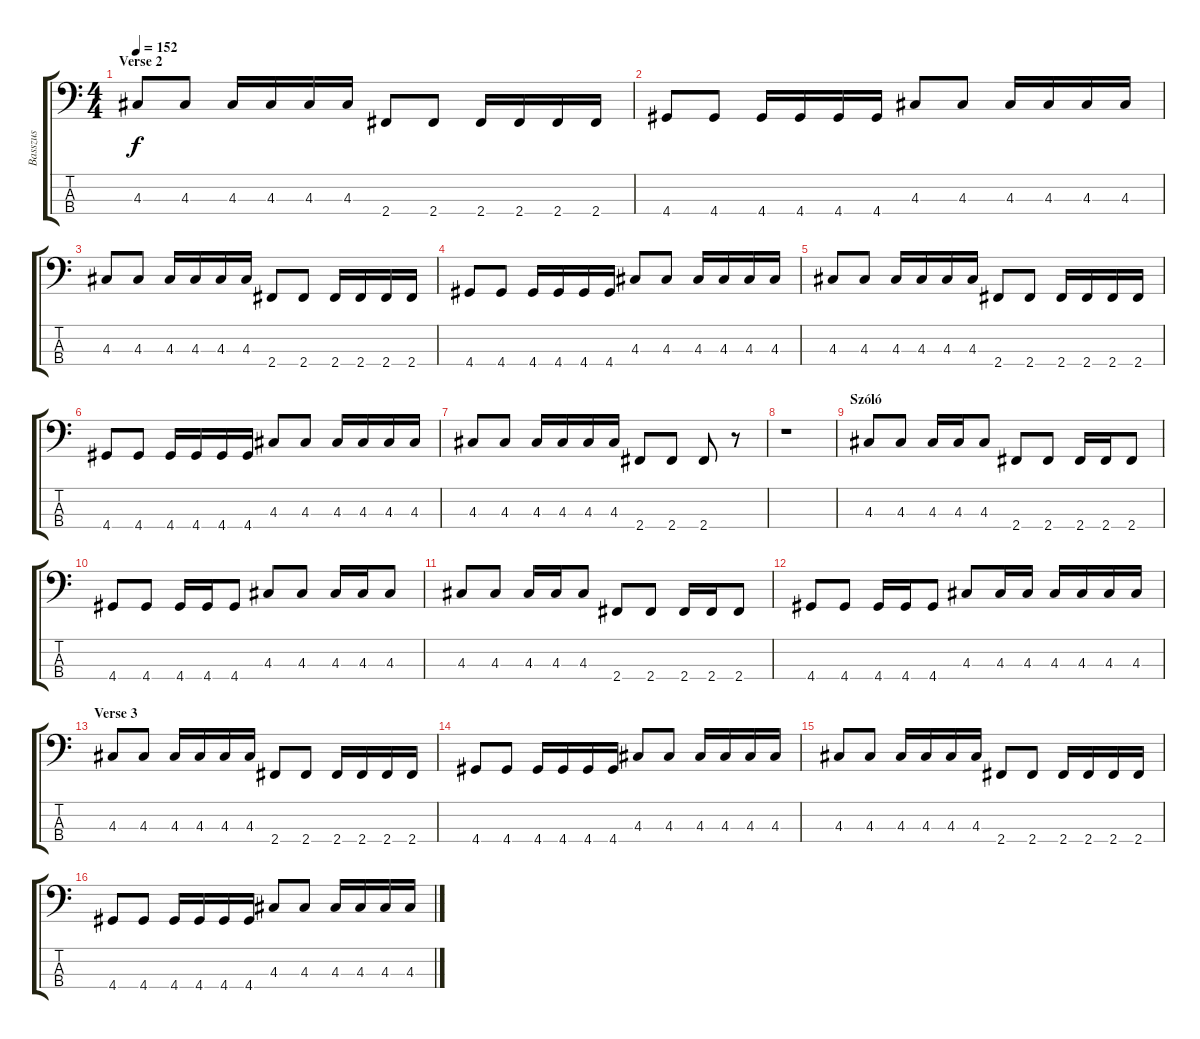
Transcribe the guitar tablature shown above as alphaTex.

\track ("Basszus" "Basszus") {instrument electricbasspick}
\staff {score tabs}
\tuning (G2 D2 A1 E1) {hide}
\ts (4 4)
\section ("" "Verse 2")
\tempo 152
\clef f4
\ks c
4.3.8{dy f} 4.3.8 4.3.16 4.3.16 4.3.16 4.3.16 2.4.8 2.4.8 2.4.16 2.4.16 2.4.16 2.4.16 |
4.4.8 4.4.8 4.4.16 4.4.16 4.4.16 4.4.16 4.3.8 4.3.8 4.3.16 4.3.16 4.3.16 4.3.16 |
4.3.8 4.3.8 4.3.16 4.3.16 4.3.16 4.3.16 2.4.8 2.4.8 2.4.16 2.4.16 2.4.16 2.4.16 |
4.4.8 4.4.8 4.4.16 4.4.16 4.4.16 4.4.16 4.3.8 4.3.8 4.3.16 4.3.16 4.3.16 4.3.16 |
4.3.8 4.3.8 4.3.16 4.3.16 4.3.16 4.3.16 2.4.8 2.4.8 2.4.16 2.4.16 2.4.16 2.4.16 |
4.4.8 4.4.8 4.4.16 4.4.16 4.4.16 4.4.16 4.3.8 4.3.8 4.3.16 4.3.16 4.3.16 4.3.16 |
4.3.8 4.3.8 4.3.16 4.3.16 4.3.16 4.3.16 2.4.8 2.4.8 2.4.8 r.8 |
r.1 |
\section ("" "Szóló")
4.3.8 4.3.8 4.3.16 4.3.16 4.3.8 2.4.8 2.4.8 2.4.16 2.4.16 2.4.8 |
4.4.8 4.4.8 4.4.16 4.4.16 4.4.8 4.3.8 4.3.8 4.3.16 4.3.16 4.3.8 |
4.3.8 4.3.8 4.3.16 4.3.16 4.3.8 2.4.8 2.4.8 2.4.16 2.4.16 2.4.8 |
4.4.8 4.4.8 4.4.16 4.4.16 4.4.8 4.3.8 4.3.16 4.3.16 4.3.16 4.3.16 4.3.16 4.3.16 |
\section ("" "Verse 3")
4.3.8 4.3.8 4.3.16 4.3.16 4.3.16 4.3.16 2.4.8 2.4.8 2.4.16 2.4.16 2.4.16 2.4.16 |
4.4.8 4.4.8 4.4.16 4.4.16 4.4.16 4.4.16 4.3.8 4.3.8 4.3.16 4.3.16 4.3.16 4.3.16 |
4.3.8 4.3.8 4.3.16 4.3.16 4.3.16 4.3.16 2.4.8 2.4.8 2.4.16 2.4.16 2.4.16 2.4.16 |
4.4.8 4.4.8 4.4.16 4.4.16 4.4.16 4.4.16 4.3.8 4.3.8 4.3.16 4.3.16 4.3.16 4.3.16
